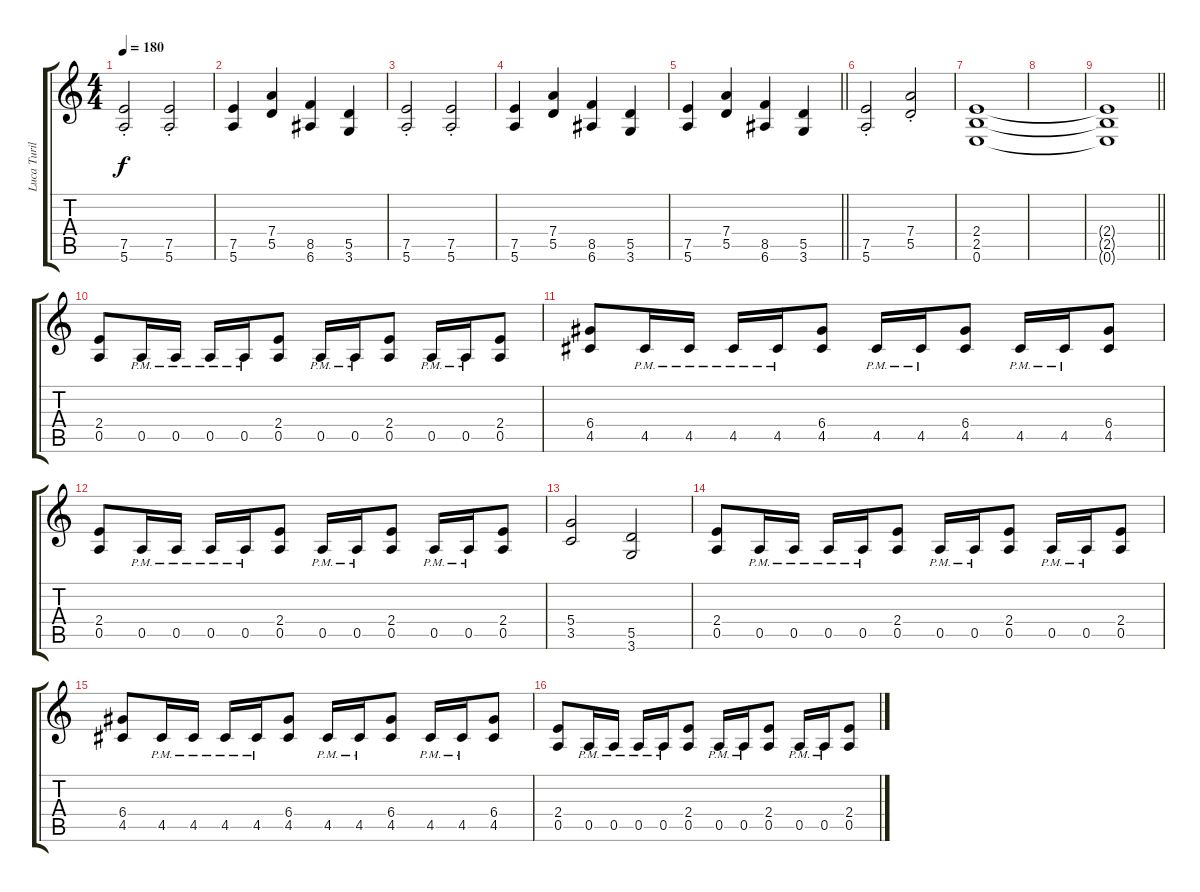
\track ("Luca Turilli And Dominique Leurquin" "Luca Turil") {instrument distortionguitar}
\staff {score tabs}
\tuning (E4 B3 G3 D3 A2 E2) {hide}
\ts (4 4)
\tempo 180
\clef g2
\ks c
(7.5{st} 5.6{st}).2{dy f} (7.5{st} 5.6{st}).2 |
(7.5 5.6).4 (7.4 5.5).4 (8.5 6.6).4 (5.5 3.6).4 |
(7.5{st} 5.6{st}).2 (7.5{st} 5.6{st}).2 |
(7.5 5.6).4 (7.4 5.5).4 (8.5 6.6).4 (5.5 3.6).4 |
\barLineRight lightlight
(7.5 5.6).4 (7.4 5.5).4 (8.5 6.6).4 (5.5 3.6).4 |
\section ("" "")
(7.5{st} 5.6{st}).2 (7.4{st} 5.5{st}).2 |
(2.4 2.5 0.6).1 |
|
\barLineRight lightlight
(2.4{t} 2.5{t} 0.6{t}).1 |
(2.4 0.5).8 0.5{pm}.16 0.5{pm}.16 0.5{pm}.16 0.5{pm}.16 (2.4 0.5).8 0.5{pm}.16 0.5{pm}.16 (2.4 0.5).8 0.5{pm}.16 0.5{pm}.16 (2.4 0.5).8 |
(6.4 4.5).8 4.5{pm}.16 4.5{pm}.16 4.5{pm}.16 4.5{pm}.16 (6.4 4.5).8 4.5{pm}.16 4.5{pm}.16 (6.4 4.5).8 4.5{pm}.16 4.5{pm}.16 (6.4 4.5).8 |
(2.4 0.5).8 0.5{pm}.16 0.5{pm}.16 0.5{pm}.16 0.5{pm}.16 (2.4 0.5).8 0.5{pm}.16 0.5{pm}.16 (2.4 0.5).8 0.5{pm}.16 0.5{pm}.16 (2.4 0.5).8 |
(5.4 3.5).2 (5.5 3.6).2 |
(2.4 0.5).8 0.5{pm}.16 0.5{pm}.16 0.5{pm}.16 0.5{pm}.16 (2.4 0.5).8 0.5{pm}.16 0.5{pm}.16 (2.4 0.5).8 0.5{pm}.16 0.5{pm}.16 (2.4 0.5).8 |
(6.4 4.5).8 4.5{pm}.16 4.5{pm}.16 4.5{pm}.16 4.5{pm}.16 (6.4 4.5).8 4.5{pm}.16 4.5{pm}.16 (6.4 4.5).8 4.5{pm}.16 4.5{pm}.16 (6.4 4.5).8 |
(2.4 0.5).8 0.5{pm}.16 0.5{pm}.16 0.5{pm}.16 0.5{pm}.16 (2.4 0.5).8 0.5{pm}.16 0.5{pm}.16 (2.4 0.5).8 0.5{pm}.16 0.5{pm}.16 (2.4 0.5).8
